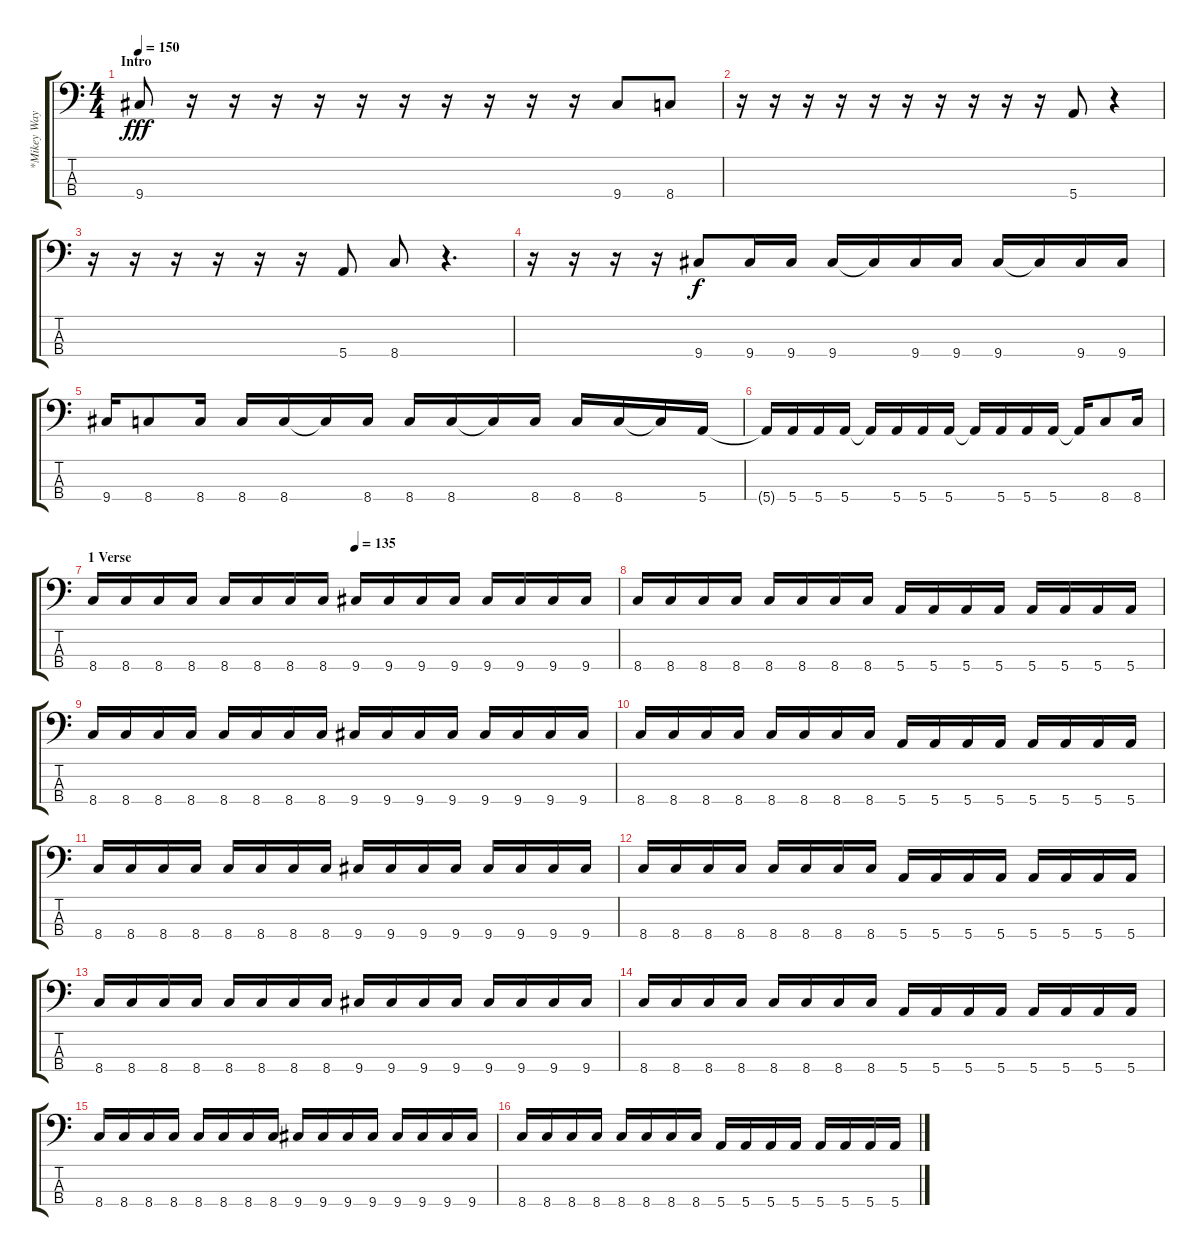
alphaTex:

\track ("*Mikey Way" "*Mikey Way") {instrument electricbasspick}
\staff {score tabs}
\tuning (G2 D2 A1 E1) {hide}
\ts (4 4)
\section ("" "Intro")
\tempo 150
\clef f4
\ks c
9.4.8{dy fff instrument electricbasspick} r.16 r.16 r.16 r.16 r.16 r.16 r.16 r.16 r.16 r.16 9.4.8 8.4.8 |
r.16 r.16 r.16 r.16 r.16 r.16 r.16 r.16 r.16 r.16 5.4.8 r.4 |
r.16 r.16 r.16 r.16 r.16 r.16 5.4.8 8.4.8 r.4{d} |
r.16 r.16 r.16 r.16 9.4.8{dy f} 9.4.16 9.4.16 9.4.16 9.4{t}.16 9.4.16 9.4.16 9.4.16 9.4{t}.16 9.4.16 9.4.16 |
9.4.16 8.4.8 8.4.16 8.4.16 8.4.16 8.4{t}.16 8.4.16 8.4.16 8.4.16 8.4{t}.16 8.4.16 8.4.16 8.4.16 8.4{t}.16 5.4.16 |
5.4{t}.16 5.4.16 5.4.16 5.4.16 5.4{t}.16 5.4.16 5.4.16 5.4.16 5.4{t}.16 5.4.16 5.4.16 5.4.16 5.4{t}.16 8.4.8 8.4.16 |
\section ("" "1 Verse")
\tempo (135 0.5)
8.4.16 8.4.16 8.4.16 8.4.16 8.4.16 8.4.16 8.4.16 8.4.16 9.4.16 9.4.16 9.4.16 9.4.16 9.4.16 9.4.16 9.4.16 9.4.16 |
8.4.16 8.4.16 8.4.16 8.4.16 8.4.16 8.4.16 8.4.16 8.4.16 5.4.16 5.4.16 5.4.16 5.4.16 5.4.16 5.4.16 5.4.16 5.4.16 |
8.4.16 8.4.16 8.4.16 8.4.16 8.4.16 8.4.16 8.4.16 8.4.16 9.4.16 9.4.16 9.4.16 9.4.16 9.4.16 9.4.16 9.4.16 9.4.16 |
8.4.16 8.4.16 8.4.16 8.4.16 8.4.16 8.4.16 8.4.16 8.4.16 5.4.16 5.4.16 5.4.16 5.4.16 5.4.16 5.4.16 5.4.16 5.4.16 |
8.4.16 8.4.16 8.4.16 8.4.16 8.4.16 8.4.16 8.4.16 8.4.16 9.4.16 9.4.16 9.4.16 9.4.16 9.4.16 9.4.16 9.4.16 9.4.16 |
8.4.16 8.4.16 8.4.16 8.4.16 8.4.16 8.4.16 8.4.16 8.4.16 5.4.16 5.4.16 5.4.16 5.4.16 5.4.16 5.4.16 5.4.16 5.4.16 |
8.4.16 8.4.16 8.4.16 8.4.16 8.4.16 8.4.16 8.4.16 8.4.16 9.4.16 9.4.16 9.4.16 9.4.16 9.4.16 9.4.16 9.4.16 9.4.16 |
8.4.16 8.4.16 8.4.16 8.4.16 8.4.16 8.4.16 8.4.16 8.4.16 5.4.16 5.4.16 5.4.16 5.4.16 5.4.16 5.4.16 5.4.16 5.4.16 |
8.4.16 8.4.16 8.4.16 8.4.16 8.4.16 8.4.16 8.4.16 8.4.16 9.4.16 9.4.16 9.4.16 9.4.16 9.4.16 9.4.16 9.4.16 9.4.16 |
8.4.16 8.4.16 8.4.16 8.4.16 8.4.16 8.4.16 8.4.16 8.4.16 5.4.16 5.4.16 5.4.16 5.4.16 5.4.16 5.4.16 5.4.16 5.4.16
